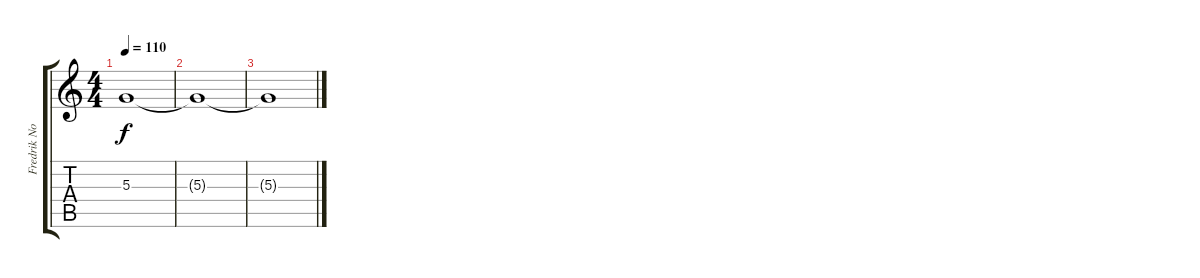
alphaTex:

\track ("Fredrik Norrman" "Fredrik No") {instrument distortionguitar}
\staff {score tabs}
\tuning (B3 Gb3 D3 A2 E2 B1) {hide}
\ts (4 4)
\tempo 110
\clef g2
\ks c
5.3{t}.1{dy f} |
5.3{t}.1 |
5.3{t}.1
